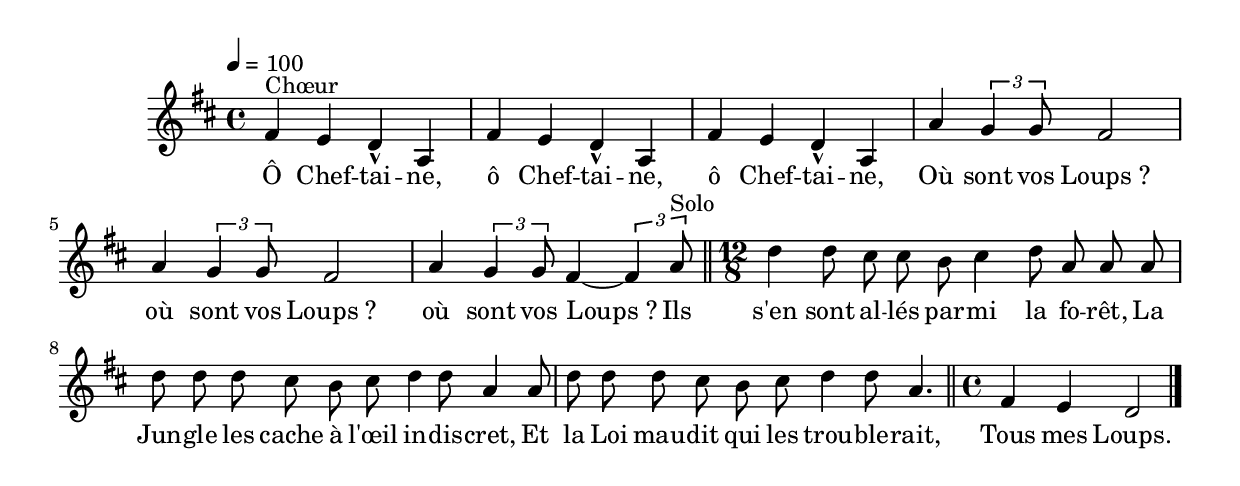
\version "2.16"
\include "italiano.ly"

\header {
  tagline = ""
  composer = ""
}                                        

MetriqueArmure = {
  \tempo 4=100
  \time 4/4
  \key re \major
}

italique = { \override Score . LyricText #'font-shape = #'italic }

roman = { \override Score . LyricText #'font-shape = #'roman }

MusiqueTheme = \relative do' {
  fad4^"Chœur" mi re\marcato la
  fad'4 mi re\marcato la
  fad'4 mi re\marcato la
  la'4 \times 2/3 {sol4 sol8} fad2
  la4 \times 2/3 {sol4 sol8} fad2
  la4 \times 2/3 {sol4 sol8} fad4~ \times 2/3 {fad4 la8^"Solo"} \bar "||"
  \time 12/8
  re4 re8 dod dod si dod4 re8 la la la
  re8 re re dod si dod re4 re8 la4 la8
  re8 re re dod si dod re4 re8 la4. \bar "||"
  \time 4/4
  fad4 mi re2 \bar "|."
}

Paroles = \lyricmode {
  Ô Chef -- tai -- ne, ô Chef -- tai -- ne, ô Chef -- tai -- ne,
  Où sont vos Loups_? où sont vos Loups_? où sont vos Loups_?
  Ils s'en sont al -- lés par -- mi la fo -- rêt,
  La Jun -- gle les cache à l'œil in -- dis -- cret,
  Et la Loi mau -- dit qui les trou -- ble -- rait,
  Tous mes Loups.
}

\score{
    \new Staff <<
      \set Staff.midiInstrument = "flute"
      \new Voice = "theme" {
	\override Score.PaperColumn #'keep-inside-line = ##t
	\autoBeamOff
	\MetriqueArmure
	\MusiqueTheme
      }
      \new Lyrics \lyricsto theme {
	\Paroles
      }                       
    >>
\layout{}
\midi{}
}
